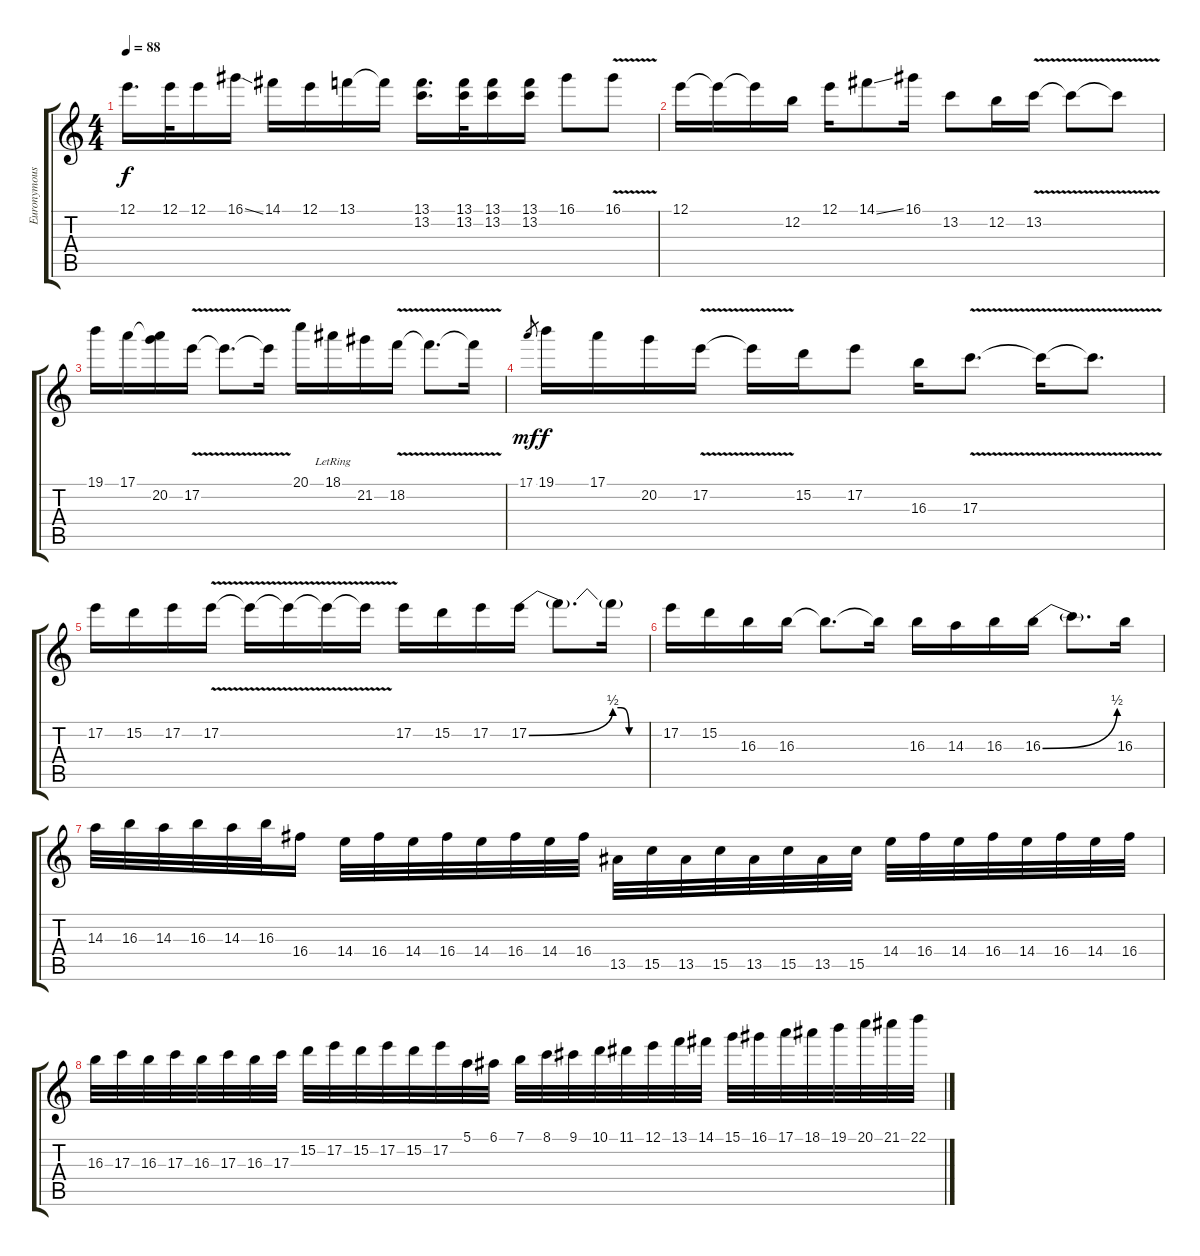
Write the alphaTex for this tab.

\track ("Euronymous" "Euronymous") {instrument distortionguitar}
\staff {score tabs}
\tuning (E4 B3 G3 D3 A2 E2) {hide}
\ts (4 4)
\tempo 88
\clef g2
\ks c
12.1.16{d dy f} 12.1.32 12.1.16 16.1{ss}.16 14.1.16 12.1.16 13.1.16 13.1{t}.16 (13.1 13.2).16{d} (13.1 13.2).32 (13.1 13.2).16 (13.1 13.2).16 16.1.8 16.1{v}.8 |
12.1.16 12.1{t}.16 12.1{t}.16 12.2.16 12.1.16 14.1{ss}.8 16.1.16 13.2.8 12.2.16 13.2{v}.16 13.2{t}.8 13.2{v t}.8 |
19.1.16 17.1.16 (17.1{t} 20.2).16 17.2{v}.16 17.2{t}.8{d} 17.2{v t}.16 20.1.16 18.1{lr}.16 21.2.16 18.2{v}.16 18.2{t}.8{d} 18.2{v t}.16 |
17.1.8{gr dy mf} 19.1.16{dy f} 17.1.16 20.2.16 17.2{v}.16 17.2{t}.16 15.2.16 17.2.8 16.3.16 17.3{v}.8{d} 17.3{t}.16 17.3{v t}.8{d} |
17.2.16 15.2.16 17.2.16 17.2{v}.16 17.2{v t}.16 17.2{v t}.16 17.2{v t}.16 17.2{v t}.16 17.2.16 15.2.16 17.2.16 17.2{be (bend 0 0 60 2)}.16 17.2{t}.8{d} 17.2{be (custom 0 2 15 2 30 0 60 0) t}.16 |
17.2.16 15.2.16 16.3.16 16.3.16 16.3{t}.8{d} 16.3{t}.16 16.3.16 14.3.16 16.3.16 16.3{be (bend 0 0 60 2)}.16 16.3{t}.8{d} 16.3.16 |
14.3.32 16.3.32 14.3.32 16.3.32 14.3.32 16.3.32 16.4.16 14.4.32 16.4.32 14.4.32 16.4.32 14.4.32 16.4.32 14.4.32 16.4.32 13.5.32 15.5.32 13.5.32 15.5.32 13.5.32 15.5.32 13.5.32 15.5.32 14.4.32 16.4.32 14.4.32 16.4.32 14.4.32 16.4.32 14.4.32 16.4.32 |
16.3.32 17.3.32 16.3.32 17.3.32 16.3.32 17.3.32 16.3.32 17.3.32 15.2.32 17.2.32 15.2.32 17.2.32 15.2.32 17.2.32 5.1.32 6.1.32 7.1.32 8.1.32 9.1.32 10.1.32 11.1.32 12.1.32 13.1.32 14.1.32 15.1.32 16.1.32 17.1.32 18.1.32 19.1.32 20.1.32 21.1.32 22.1.32
